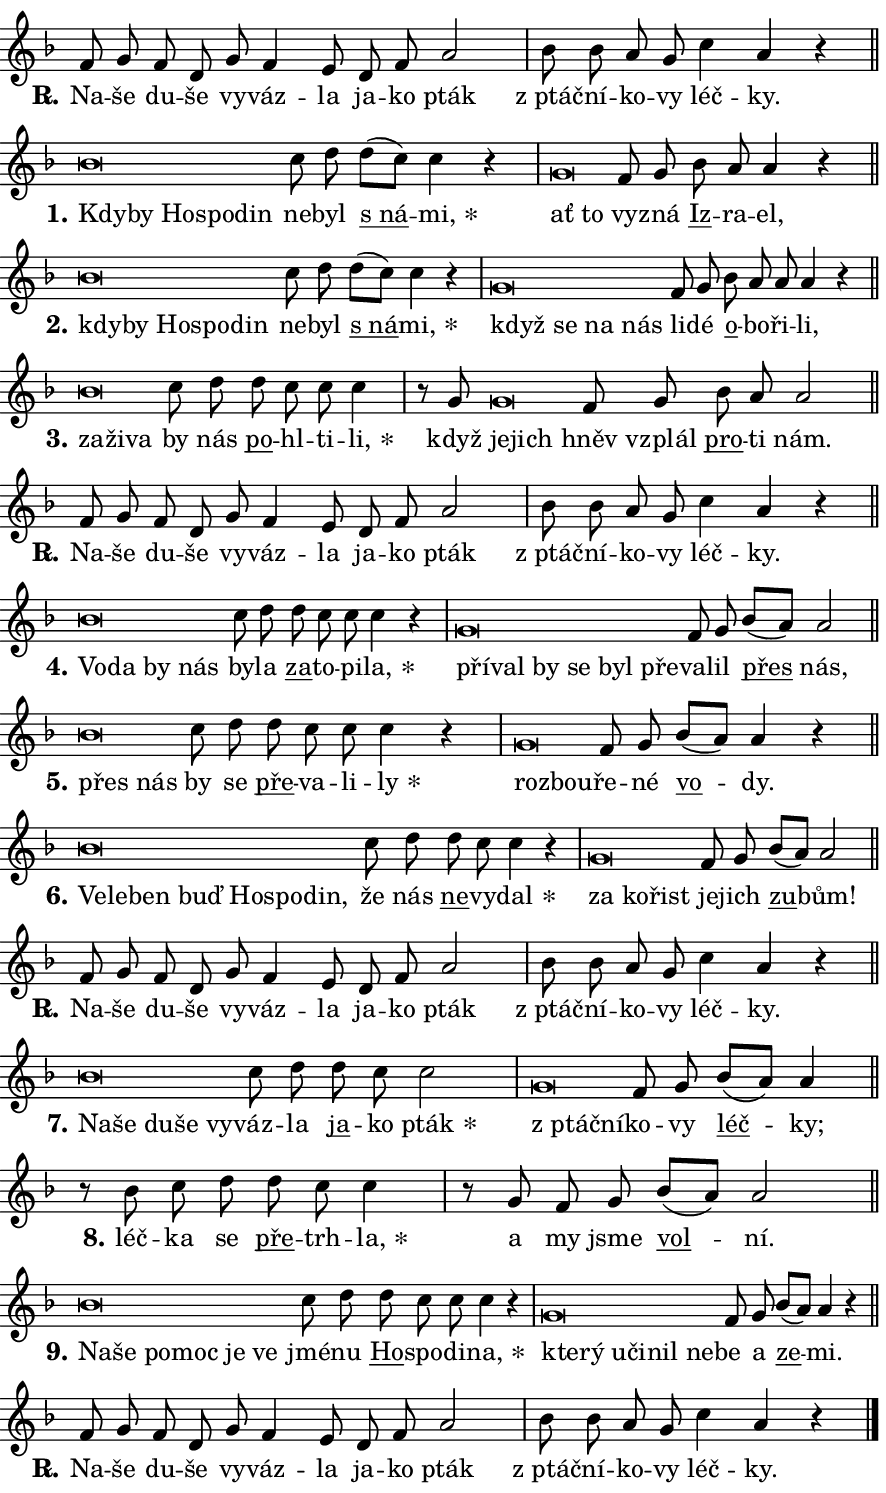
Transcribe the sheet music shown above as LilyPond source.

\version "2.24.0"
\header { tagline = "" }
\paper {
  indent = 0\cm
  top-margin = 0\cm
  right-margin = 0.13\cm % to fit lyric hyphens
  bottom-margin = 0\cm
  left-margin = 0\cm
  paper-width = 15\cm
  page-breaking = #ly:one-page-breaking
  system-system-spacing.basic-distance = #11
  score-system-spacing.basic-distance = #11
  ragged-last = ##f
}


%% Author: Thomas Morley
%% https://lists.gnu.org/archive/html/lilypond-user/2020-05/msg00002.html
#(define (line-position grob)
"Returns position of @var[grob} in current system:
   @code{'start}, if at first time-step
   @code{'end}, if at last time-step
   @code{'middle} otherwise
"
  (let* ((col (ly:item-get-column grob))
         (ln (ly:grob-object col 'left-neighbor))
         (rn (ly:grob-object col 'right-neighbor))
         (col-to-check-left (if (ly:grob? ln) ln col))
         (col-to-check-right (if (ly:grob? rn) rn col))
         (break-dir-left
           (and
             (ly:grob-property col-to-check-left 'non-musical #f)
             (ly:item-break-dir col-to-check-left)))
         (break-dir-right
           (and
             (ly:grob-property col-to-check-right 'non-musical #f)
             (ly:item-break-dir col-to-check-right))))
        (cond ((eqv? 1 break-dir-left) 'start)
              ((eqv? -1 break-dir-right) 'end)
              (else 'middle))))

#(define (tranparent-at-line-position vctor)
  (lambda (grob)
  "Relying on @code{line-position} select the relevant enry from @var{vctor}.
Used to determine transparency,"
    (case (line-position grob)
      ((end) (not (vector-ref vctor 0)))
      ((middle) (not (vector-ref vctor 1)))
      ((start) (not (vector-ref vctor 2))))))

noteHeadBreakVisibility =
#(define-music-function (break-visibility)(vector?)
"Makes @code{NoteHead}s transparent relying on @var{break-visibility}"
#{
  \override NoteHead.transparent =
    #(tranparent-at-line-position break-visibility)
#})

#(define delete-ledgers-for-transparent-note-heads
  (lambda (grob)
    "Reads whether a @code{NoteHead} is transparent.
If so this @code{NoteHead} is removed from @code{'note-heads} from
@var{grob}, which is supposed to be @code{LedgerLineSpanner}.
As a result ledgers are not printed for this @code{NoteHead}"
    (let* ((nhds-array (ly:grob-object grob 'note-heads))
           (nhds-list
             (if (ly:grob-array? nhds-array)
                 (ly:grob-array->list nhds-array)
                 '()))
           ;; Relies on the transparent-property being done before
           ;; Staff.LedgerLineSpanner.after-line-breaking is executed.
           ;; This is fragile ...
           (to-keep
             (remove
               (lambda (nhd)
                 (ly:grob-property nhd 'transparent #f))
               nhds-list)))
      ;; TODO find a better method to iterate over grob-arrays, similiar
      ;; to filter/remove etc for lists
      ;; For now rebuilt from scratch
      (set! (ly:grob-object grob 'note-heads)  '())
      (for-each
        (lambda (nhd)
          (ly:pointer-group-interface::add-grob grob 'note-heads nhd))
        to-keep))))

squashNotes = {
  \override NoteHead.X-extent = #'(-0.2 . 0.2)
  \override NoteHead.Y-extent = #'(-0.75 . 0)
  \override NoteHead.stencil =
    #(lambda (grob)
       (let ((pos (ly:grob-property grob 'staff-position)))
         (begin
           (if (< pos -7) (display "ERROR: Lower brevis then expected\n") (display ""))
           (if (<= pos -6) ly:text-interface::print ly:note-head::print))))
}
unSquashNotes = {
  \revert NoteHead.X-extent
  \revert NoteHead.Y-extent
  \revert NoteHead.stencil
}

hideNotes = \noteHeadBreakVisibility #begin-of-line-visible
unHideNotes = \noteHeadBreakVisibility #all-visible

% work-around for resetting accidentals
% https://lilypond.org/doc/v2.23/Documentation/notation/displaying-rhythms#unmetered-music
cadenzaMeasure = {
  \cadenzaOff
  \partial 1024 s1024
  \cadenzaOn
}

#(define-markup-command (accent layout props text) (markup?)
  "Underline accented syllable"
  (interpret-markup layout props
    #{\markup \override #'(offset . 4.3) \underline { #text }#}))

responsum = \markup \concat {
  "R" \hspace #-1.05 \path #0.1 #'((moveto 0 0.07) (lineto 0.9 0.8)) \hspace #0.05 "."
}

spaceSize = #0.6828661417322834 % exact space size for TeX Gyre Schola

\layout {
  \context {
    \Staff
    \remove "Time_signature_engraver"
    \override LedgerLineSpanner.after-line-breaking = #delete-ledgers-for-transparent-note-heads
  }
  \context {
    \Lyrics {
      \override LyricSpace.minimum-distance = \spaceSize
      \override LyricText.font-name = #"TeX Gyre Schola"
      \override LyricText.font-size = 1
      \override StanzaNumber.font-name = #"TeX Gyre Schola Bold"
      \override StanzaNumber.font-size = 1
    }
  }
  \context {
    \Score 
    \override NoteHead.text =
      #(lambda (grob) 
        (let ((pos (ly:grob-property grob 'staff-position)))
          #{\markup {
            \combine
              \halign #-0.55 \raise #(if (= pos -6) 0 0.5) \override #'(thickness . 2) \draw-line #'(3.2 . 0)
              \musicglyph "noteheads.sM1"
          }#}))
  }
}

% magnetic-lyrics.ily
%
%   written by
%     Jean Abou Samra <jean@abou-samra.fr>
%     Werner Lemberg <wl@gnu.org>
%
%   adapted by
%     Jiri Hon <jiri.hon@gmail.com>
%
% Version 2022-Apr-15

% https://www.mail-archive.com/lilypond-user@gnu.org/msg149350.html

#(define (Left_hyphen_pointer_engraver context)
   "Collect syllable-hyphen-syllable occurrences in lyrics and store
them in properties.  This engraver only looks to the left.  For
example, if the lyrics input is @code{foo -- bar}, it does the
following.

@itemize @bullet
@item
Set the @code{text} property of the @code{LyricHyphen} grob between
@q{foo} and @q{bar} to @code{foo}.

@item
Set the @code{left-hyphen} property of the @code{LyricText} grob with
text @q{foo} to the @code{LyricHyphen} grob between @q{foo} and
@q{bar}.
@end itemize

Use this auxiliary engraver in combination with the
@code{lyric-@/text::@/apply-@/magnetic-@/offset!} hook."
   (let ((hyphen #f)
         (text #f))
     (make-engraver
      (acknowledgers
       ((lyric-syllable-interface engraver grob source-engraver)
        (set! text grob)))
      (end-acknowledgers
       ((lyric-hyphen-interface engraver grob source-engraver)
        ;(when (not (grob::has-interface grob 'lyric-space-interface))
          (set! hyphen grob)));)
      ((stop-translation-timestep engraver)
       (when (and text hyphen)
         (ly:grob-set-object! text 'left-hyphen hyphen))
       (set! text #f)
       (set! hyphen #f)))))

#(define (lyric-text::apply-magnetic-offset! grob)
   "If the space between two syllables is less than the value in
property @code{LyricText@/.details@/.squash-threshold}, move the right
syllable to the left so that it gets concatenated with the left
syllable.

Use this function as a hook for
@code{LyricText@/.after-@/line-@/breaking} if the
@code{Left_@/hyphen_@/pointer_@/engraver} is active."
   (let ((hyphen (ly:grob-object grob 'left-hyphen #f)))
     (when hyphen
       (let ((left-text (ly:spanner-bound hyphen LEFT)))
         (when (grob::has-interface left-text 'lyric-syllable-interface)
           (let* ((common (ly:grob-common-refpoint grob left-text X))
                  (this-x-ext (ly:grob-extent grob common X))
                  (left-x-ext
                   (begin
                     ;; Trigger magnetism for left-text.
                     (ly:grob-property left-text 'after-line-breaking)
                     (ly:grob-extent left-text common X)))
                  ;; `delta` is the gap width between two syllables.
                  (delta (- (interval-start this-x-ext)
                            (interval-end left-x-ext)))
                  (details (ly:grob-property grob 'details))
                  (threshold (assoc-get 'squash-threshold details 0.2)))
             (when (< delta threshold)
               (let* (;; We have to manipulate the input text so that
                      ;; ligatures crossing syllable boundaries are not
                      ;; disabled.  For languages based on the Latin
                      ;; script this is essentially a beautification.
                      ;; However, for non-Western scripts it can be a
                      ;; necessity.
                      (lt (ly:grob-property left-text 'text))
                      (rt (ly:grob-property grob 'text))
                      (is-space (grob::has-interface hyphen 'lyric-space-interface))
                      (space (if is-space " " ""))
                      (extra-delta (if is-space spaceSize 0))
                      ;; Append new syllable.
                      (ltrt-space (if (and (string? lt) (string? rt))
                                (string-append lt space rt)
                                (make-concat-markup (list lt space rt))))
                      ;; Right-align `ltrt` to the right side.
                      (ltrt-space-markup (grob-interpret-markup
                               grob
                               (make-translate-markup
                                (cons (interval-length this-x-ext) 0)
                                (make-right-align-markup ltrt-space)))))
                 (begin
                   ;; Don't print `left-text`.
                   (ly:grob-set-property! left-text 'stencil #f)
                   ;; Set text and stencil (which holds all collected
                   ;; syllables so far) and shift it to the left.
                   (ly:grob-set-property! grob 'text ltrt-space)
                   (ly:grob-set-property! grob 'stencil ltrt-space-markup)
                   (ly:grob-translate-axis! grob (- (- delta extra-delta)) X))))))))))


#(define (lyric-hyphen::displace-bounds-first grob)
   ;; Make very sure this callback isn't triggered too early.
   (let ((left (ly:spanner-bound grob LEFT))
         (right (ly:spanner-bound grob RIGHT)))
     (ly:grob-property left 'after-line-breaking)
     (ly:grob-property right 'after-line-breaking)
     (ly:lyric-hyphen::print grob)))

squashThreshold = #0.4

\layout {
  \context {
    \Lyrics
    \consists #Left_hyphen_pointer_engraver
    \override LyricText.after-line-breaking =
      #lyric-text::apply-magnetic-offset!
    \override LyricHyphen.stencil = #lyric-hyphen::displace-bounds-first
    \override LyricText.details.squash-threshold = \squashThreshold
    \override LyricHyphen.minimum-distance = 0
    \override LyricHyphen.minimum-length = \squashThreshold
  }
}

squashText = \override LyricText.details.squash-threshold = 9999
unSquashText = \override LyricText.details.squash-threshold = \squashThreshold

leftText = \override LyricText.self-alignment-X = #LEFT
unLeftText = \revert LyricText.self-alignment-X

starOffset = #(lambda (grob) 
                (let ((x_offset (ly:self-alignment-interface::aligned-on-x-parent grob)))
                  (if (= x_offset 0) 0 (+ x_offset 1.2))))

star = #(define-music-function (syllable)(string?)
"Append star separator at the end of a syllable"
#{
  \once \override LyricText.X-offset = #starOffset
  \lyricmode { \markup {
    #syllable
    \override #'((font-name . "TeX Gyre Schola Bold")) \hspace #0.2 \lower #0.65 \larger "*"
  } }
#})

starAccent = #(define-music-function (syllable)(string?)
"Append star separator at the end of a syllable and make accent"
#{
  \once \override LyricText.X-offset = #starOffset
  \lyricmode { \markup {
    \accent #syllable
    \override #'((font-name . "TeX Gyre Schola Bold")) \hspace #0.2 \lower #0.65 \larger "*"
  } }
#})

breath = #(define-music-function (syllable)(string?)
"Append breathing indicator at the end of a syllable"
#{
  \lyricmode { \markup { #syllable "+" } }
#})

optionalBreath = #(define-music-function (syllable)(string?)
"Append optional breathing indicator at the end of a syllable"
#{
  \lyricmode { \markup { #syllable "(+)" } }
#})


\score {
    <<
        \new Voice = "melody" { \cadenzaOn \key f \major \relative { f'8 g f d g f4 e8 \bar "" d f a2 \cadenzaMeasure \bar "|" bes8 bes a g \bar "" c4 a r \cadenzaMeasure \bar "||" \break } }
        \new Lyrics \lyricsto "melody" { \lyricmode { \set stanza = \responsum
Na -- še du -- še vy -- váz -- la ja -- ko pták "z ptáč" -- ní -- ko -- vy léč -- ky. } }
    >>
    \layout {}
}

\score {
    <<
        \new Voice = "melody" { \cadenzaOn \key f \major \relative { \squashNotes bes'\breve*1/16 \hideNotes \breve*1/16 \bar "" \breve*1/16 \bar "" \breve*1/16 \breve*1/16 \bar "" \unHideNotes \unSquashNotes c8 d \bar "" d[( c)] c4 r \cadenzaMeasure \bar "|" \squashNotes g\breve*1/16 \hideNotes \breve*1/16 \bar "" \unHideNotes \unSquashNotes f8 g \bar "" bes a a4 r \cadenzaMeasure \bar "||" \break } }
        \new Lyrics \lyricsto "melody" { \lyricmode { \set stanza = "1."
\leftText Kdy -- \squashText by Ho -- spo -- din \unLeftText \unSquashText ne -- byl \markup \accent "s ná" -- \star mi, \leftText ať \squashText to \unLeftText \unSquashText vy -- zná \markup \accent Iz -- ra -- el, } }
    >>
    \layout {}
}

\score {
    <<
        \new Voice = "melody" { \cadenzaOn \key f \major \relative { \squashNotes bes'\breve*1/16 \hideNotes \breve*1/16 \bar "" \breve*1/16 \bar "" \breve*1/16 \breve*1/16 \bar "" \unHideNotes \unSquashNotes c8 d \bar "" d[( c)] c4 r \cadenzaMeasure \bar "|" \squashNotes g\breve*1/16 \hideNotes \breve*1/16 \bar "" \breve*1/16 \breve*1/16 \bar "" \unHideNotes \unSquashNotes f8 g \bar "" bes a a a4 r \cadenzaMeasure \bar "||" \break } }
        \new Lyrics \lyricsto "melody" { \lyricmode { \set stanza = "2."
\leftText kdy -- \squashText by Ho -- spo -- din \unLeftText \unSquashText ne -- byl \markup \accent "s ná" -- \star mi, \leftText když \squashText se na nás \unLeftText \unSquashText li -- dé \markup \accent o -- bo -- ři -- li, } }
    >>
    \layout {}
}

\score {
    <<
        \new Voice = "melody" { \cadenzaOn \key f \major \relative { \squashNotes bes'\breve*1/16 \hideNotes \breve*1/16 \breve*1/16 \bar "" \unHideNotes \unSquashNotes c8 d \bar "" d c c c4 \cadenzaMeasure \bar "|" r8 g8 \squashNotes g\breve*1/16 \hideNotes \breve*1/16 \bar "" \unHideNotes \unSquashNotes f8 g \bar "" bes a a2 \cadenzaMeasure \bar "||" \break } }
        \new Lyrics \lyricsto "melody" { \lyricmode { \set stanza = "3."
\leftText za -- \squashText ži -- va \unLeftText \unSquashText by nás \markup \accent po -- hl -- ti -- \star li, když \leftText je -- \squashText jich \unLeftText \unSquashText hněv vzplál \markup \accent pro -- ti nám. } }
    >>
    \layout {}
}

\score {
    <<
        \new Voice = "melody" { \cadenzaOn \key f \major \relative { f'8 g f d g f4 e8 \bar "" d f a2 \cadenzaMeasure \bar "|" bes8 bes a g \bar "" c4 a r \cadenzaMeasure \bar "||" \break } }
        \new Lyrics \lyricsto "melody" { \lyricmode { \set stanza = \responsum
Na -- še du -- še vy -- váz -- la ja -- ko pták "z ptáč" -- ní -- ko -- vy léč -- ky. } }
    >>
    \layout {}
}

\score {
    <<
        \new Voice = "melody" { \cadenzaOn \key f \major \relative { \squashNotes bes'\breve*1/16 \hideNotes \breve*1/16 \bar "" \breve*1/16 \breve*1/16 \bar "" \unHideNotes \unSquashNotes c8 d \bar "" d c c c4 r \cadenzaMeasure \bar "|" \squashNotes g\breve*1/16 \hideNotes \breve*1/16 \bar "" \breve*1/16 \bar "" \breve*1/16 \bar "" \breve*1/16 \breve*1/16 \bar "" \unHideNotes \unSquashNotes f8 g \bar "" bes[( a)] a2 \cadenzaMeasure \bar "||" \break } }
        \new Lyrics \lyricsto "melody" { \lyricmode { \set stanza = "4."
\leftText Vo -- \squashText da by nás \unLeftText \unSquashText by -- la \markup \accent za -- to -- pi -- \star la, \leftText pří -- \squashText val by se byl pře -- \unLeftText \unSquashText va -- lil \markup \accent přes nás, } }
    >>
    \layout {}
}

\score {
    <<
        \new Voice = "melody" { \cadenzaOn \key f \major \relative { \squashNotes bes'\breve*1/16 \hideNotes \breve*1/16 \bar "" \unHideNotes \unSquashNotes c8 d \bar "" d c c c4 r \cadenzaMeasure \bar "|" \squashNotes g\breve*1/16 \hideNotes \breve*1/16 \bar "" \unHideNotes \unSquashNotes f8 g \bar "" bes[( a)] a4 r \cadenzaMeasure \bar "||" \break } }
        \new Lyrics \lyricsto "melody" { \lyricmode { \set stanza = "5."
\leftText přes \squashText nás \unLeftText \unSquashText by se \markup \accent pře -- va -- li -- \star ly \leftText roz -- \squashText bou -- \unLeftText \unSquashText ře -- né \markup \accent vo -- dy. } }
    >>
    \layout {}
}

\score {
    <<
        \new Voice = "melody" { \cadenzaOn \key f \major \relative { \squashNotes bes'\breve*1/16 \hideNotes \breve*1/16 \bar "" \breve*1/16 \bar "" \breve*1/16 \bar "" \breve*1/16 \bar "" \breve*1/16 \breve*1/16 \bar "" \unHideNotes \unSquashNotes c8 d \bar "" d c c4 r \cadenzaMeasure \bar "|" \squashNotes g\breve*1/16 \hideNotes \breve*1/16 \breve*1/16 \bar "" \unHideNotes \unSquashNotes f8 g \bar "" bes[( a)] a2 \cadenzaMeasure \bar "||" \break } }
        \new Lyrics \lyricsto "melody" { \lyricmode { \set stanza = "6."
\leftText Ve -- \squashText le -- ben buď Ho -- spo -- din, \unLeftText \unSquashText že nás \markup \accent ne -- vy -- \star dal \leftText za \squashText ko -- řist \unLeftText \unSquashText je -- jich \markup \accent zu -- bům! } }
    >>
    \layout {}
}

\score {
    <<
        \new Voice = "melody" { \cadenzaOn \key f \major \relative { f'8 g f d g f4 e8 \bar "" d f a2 \cadenzaMeasure \bar "|" bes8 bes a g \bar "" c4 a r \cadenzaMeasure \bar "||" \break } }
        \new Lyrics \lyricsto "melody" { \lyricmode { \set stanza = \responsum
Na -- še du -- še vy -- váz -- la ja -- ko pták "z ptáč" -- ní -- ko -- vy léč -- ky. } }
    >>
    \layout {}
}

\score {
    <<
        \new Voice = "melody" { \cadenzaOn \key f \major \relative { \squashNotes bes'\breve*1/16 \hideNotes \breve*1/16 \bar "" \breve*1/16 \bar "" \breve*1/16 \breve*1/16 \bar "" \unHideNotes \unSquashNotes c8 d \bar "" d c c2 \cadenzaMeasure \bar "|" \squashNotes g\breve*1/16 \hideNotes \breve*1/16 \bar "" \unHideNotes \unSquashNotes f8 g \bar "" bes[( a)] a4 \cadenzaMeasure \bar "||" \break } }
        \new Lyrics \lyricsto "melody" { \lyricmode { \set stanza = "7."
\leftText Na -- \squashText še du -- še vy -- \unLeftText \unSquashText váz -- la \markup \accent ja -- ko \star pták \leftText "z ptáč" -- \squashText ní -- \unLeftText \unSquashText ko -- vy \markup \accent léč -- ky; } }
    >>
    \layout {}
}

\score {
    <<
        \new Voice = "melody" { \cadenzaOn \key f \major \relative { r8 bes' c8 d \bar "" d c c4 \cadenzaMeasure \bar "|" r8 g8 f8 g \bar "" bes[( a)] a2 \cadenzaMeasure \bar "||" \break } }
        \new Lyrics \lyricsto "melody" { \lyricmode { \set stanza = "8."
léč -- ka se \markup \accent pře -- trh -- \star la, a my jsme \markup \accent vol -- ní. } }
    >>
    \layout {}
}

\score {
    <<
        \new Voice = "melody" { \cadenzaOn \key f \major \relative { \squashNotes bes'\breve*1/16 \hideNotes \breve*1/16 \bar "" \breve*1/16 \bar "" \breve*1/16 \bar "" \breve*1/16 \breve*1/16 \bar "" \unHideNotes \unSquashNotes c8 d \bar "" d c c c4 r \cadenzaMeasure \bar "|" \squashNotes g\breve*1/16 \hideNotes \breve*1/16 \bar "" \breve*1/16 \bar "" \breve*1/16 \bar "" \breve*1/16 \breve*1/16 \bar "" \unHideNotes \unSquashNotes f8 g \bar "" bes[( a)] a4 r \cadenzaMeasure \bar "||" \break } }
        \new Lyrics \lyricsto "melody" { \lyricmode { \set stanza = "9."
\leftText Na -- \squashText še po -- moc je ve \unLeftText \unSquashText jmé -- nu \markup \accent Ho -- spo -- di -- \star na, \leftText kte -- \squashText rý u -- či -- nil ne -- \unLeftText \unSquashText be a \markup \accent ze -- mi. } }
    >>
    \layout {}
}

\score {
    <<
        \new Voice = "melody" { \cadenzaOn \key f \major \relative { f'8 g f d g f4 e8 \bar "" d f a2 \cadenzaMeasure \bar "|" bes8 bes a g \bar "" c4 a r \cadenzaMeasure \bar "||" \break } \bar "|." }
        \new Lyrics \lyricsto "melody" { \lyricmode { \set stanza = \responsum
Na -- še du -- še vy -- váz -- la ja -- ko pták "z ptáč" -- ní -- ko -- vy léč -- ky. } }
    >>
    \layout {}
}
